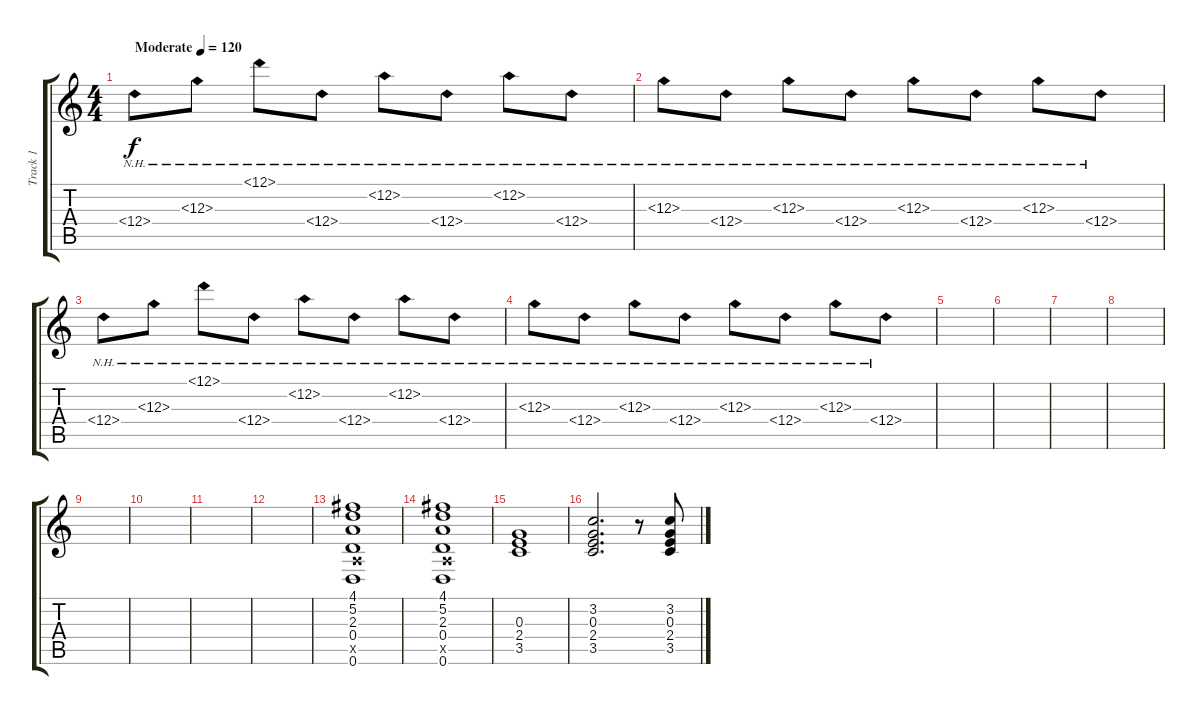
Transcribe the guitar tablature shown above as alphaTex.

\track ("Track 1" "Track 1") {instrument acousticguitarsteel}
\staff {score tabs}
\tuning (D4 A3 G3 D3 A2 D2) {hide}
\ts (4 4)
\tempo (120 "Moderate")
\clef g2
\ks c
12.4{nh}.8{dy f instrument acousticguitarsteel} 12.3{nh}.8 12.1{nh}.8 12.4{nh}.8 12.2{nh}.8 12.4{nh}.8 12.2{nh}.8 12.4{nh}.8 |
12.3{nh}.8 12.4{nh}.8 12.3{nh}.8 12.4{nh}.8 12.3{nh}.8 12.4{nh}.8 12.3{nh}.8 12.4{nh}.8 |
12.4{nh}.8 12.3{nh}.8 12.1{nh}.8 12.4{nh}.8 12.2{nh}.8 12.4{nh}.8 12.2{nh}.8 12.4{nh}.8 |
12.3{nh}.8 12.4{nh}.8 12.3{nh}.8 12.4{nh}.8 12.3{nh}.8 12.4{nh}.8 12.3{nh}.8 12.4{nh}.8 |
|
|
|
|
|
|
|
|
(4.1 5.2 2.3 0.4 0.5{x} 0.6).1 |
(4.1 5.2 2.3 0.4 0.5{x} 0.6).1 |
(0.3 2.4 3.5).1 |
(3.2 0.3 2.4 3.5).2{d} r.8 (3.2 0.3 2.4 3.5).8
